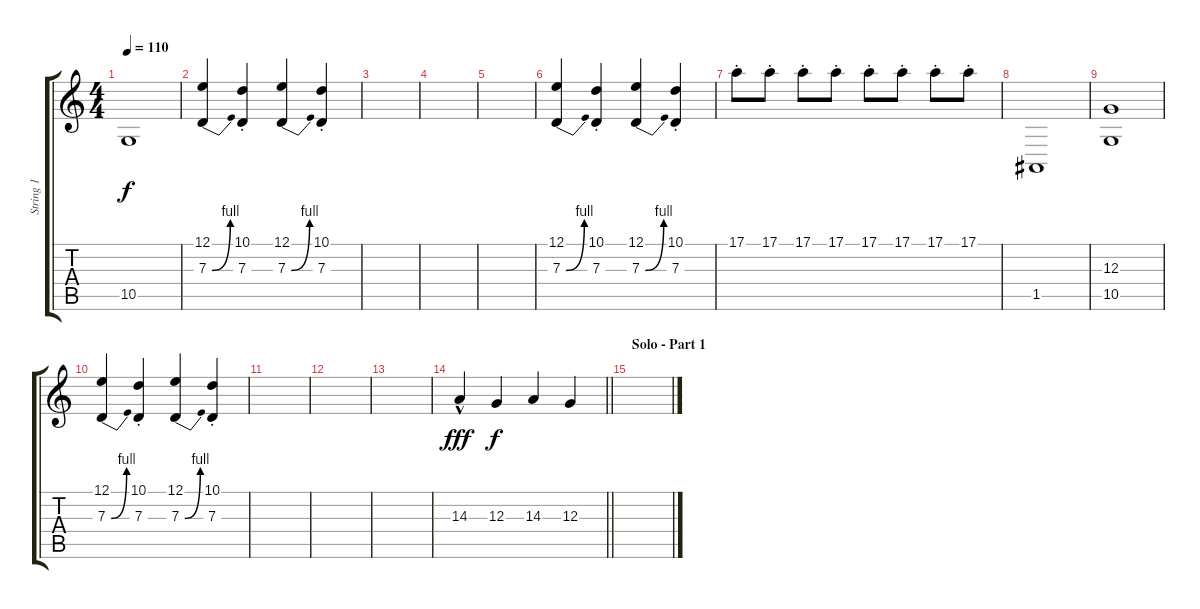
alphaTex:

\track ("String 1" "String 1") {instrument stringensemble1}
\staff {score tabs}
\tuning (E4 B3 G3 D3 A2 D2) {hide}
\ts (4 4)
\tempo 110
\clef g2
\ks c
10.5.1{dy f} |
(12.1 7.3{be (bend 0 0 60 4)}).4 (10.1 7.3{st}).4 (12.1 7.3{be (bend 0 0 60 4)}).4 (10.1 7.3{st}).4 |
|
|
|
(12.1 7.3{be (bend 0 0 60 4)}).4 (10.1 7.3{st}).4 (12.1 7.3{be (bend 0 0 60 4)}).4 (10.1 7.3{st}).4 |
17.1{st}.8 17.1{st}.8 17.1{st}.8{volume 3} 17.1{st}.8 17.1{st}.8 17.1{st}.8 17.1{st}.8 17.1{st}.8 |
1.5.1 |
(12.3 10.5).1{volume 14} |
(12.1 7.3{be (bend 0 0 60 4)}).4 (10.1 7.3{st}).4 (12.1 7.3{be (bend 0 0 60 4)}).4 (10.1 7.3{st}).4 |
|
|
|
\barLineRight lightlight
14.3{hac}.4{dy fff} 12.3.4{dy f} 14.3.4 12.3.4 |
\section ("" "Solo - Part 1")
